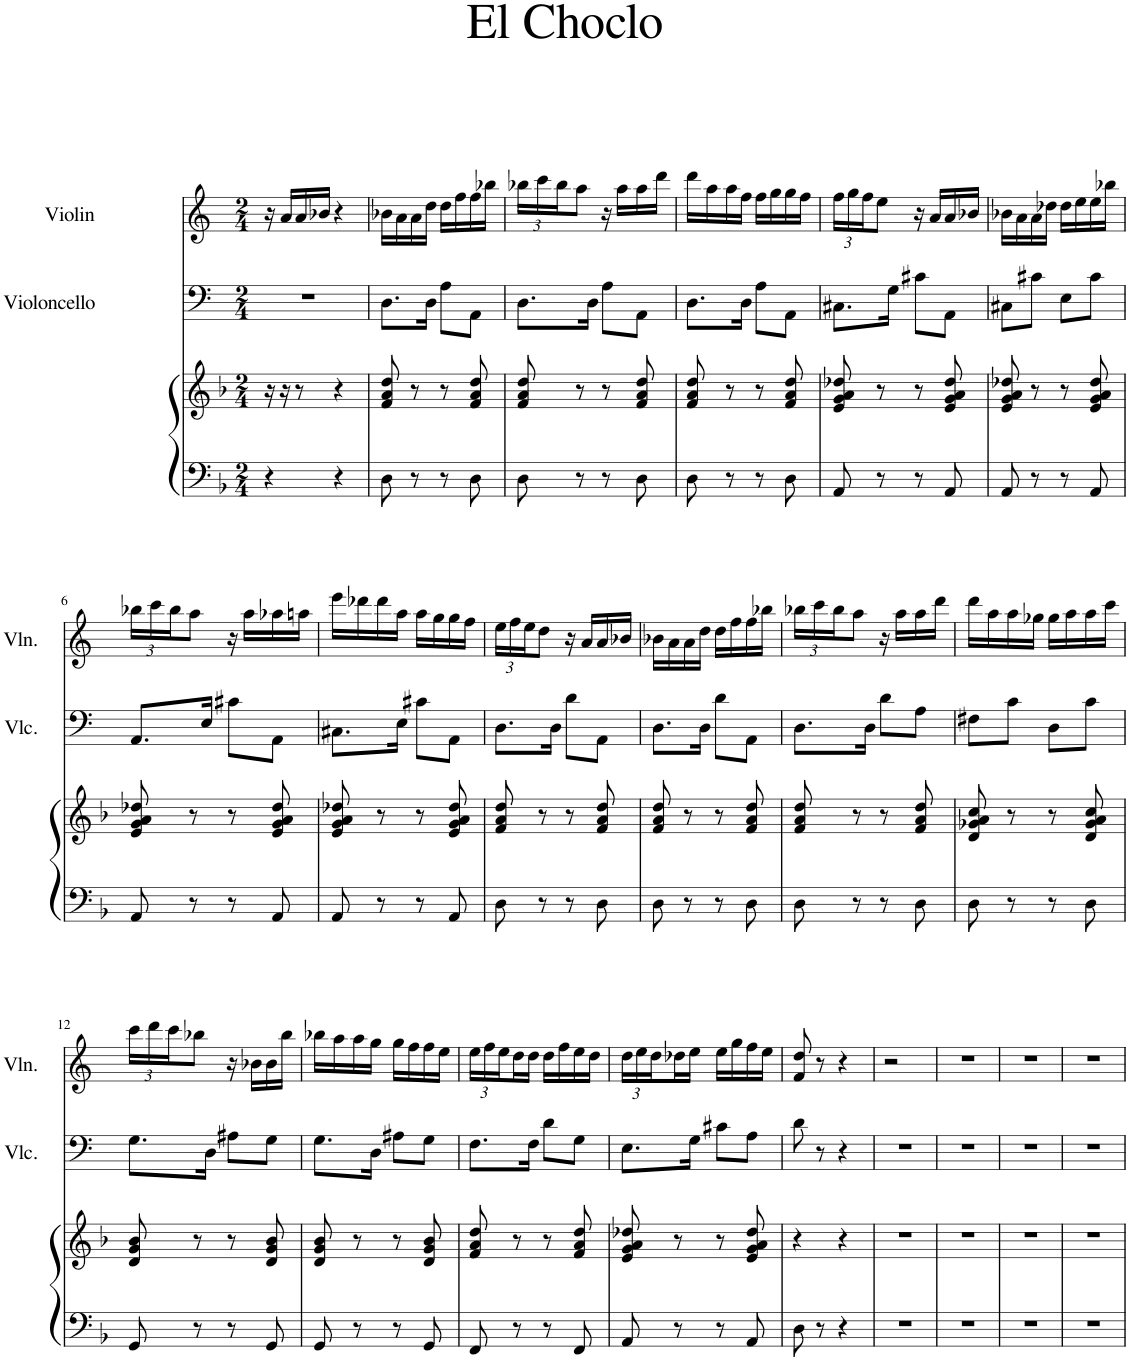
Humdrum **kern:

**kern	**kern	**kern	**kern
*part3	*part3	*part2	*part1
*staff4	*staff3	*staff2	*staff1
*I"Piano	*	*I"Violoncello	*I"Violin
*I'Pno	*	*I'Vlc.	*I'Vln.
*clefF4	*clefG2	*clefF4	*clefG2
*k[b-]	*k[b-]	*k[]	*k[]
*M2/4	*M2/4	*M2/4	*M2/4
=	=	=	=
4r	16r	2r	16r
.	16r	.	16a/LL
.	8r	.	16a/
.	.	.	16b-X/JJ
4r	4r	.	4r
=1	=1	=1	=1
8D\	8f/ 8a/ 8dd/	8.D\L	16b-X\LL
.	.	.	16a\
8r	8r	.	16a\
.	.	16D\Jk	16dd\JJ
8r	8r	8A\L	16dd\LL
.	.	.	16ff\
8D\	8f/ 8a/ 8dd/	8AA\J	16ff\
.	.	.	16bb-X\JJ
=2	=2	=2	=2
*	*	*	*Xbrackettup
8D\	8f/ 8a/ 8dd/	8.D\L	24bb-X\LL
.	.	.	24ccc\
.	.	.	24bb-\J
8r	8r	.	8aa\J
.	.	16D\Jk	.
8r	8r	8A\L	16r
.	.	.	16aa\LL
8D\	8f/ 8a/ 8dd/	8AA\J	16aa\
.	.	.	16ddd\JJ
=3	=3	=3	=3
8D\	8f/ 8a/ 8dd/	8.D\L	16ddd\LL
.	.	.	16aa\
8r	8r	.	16aa\
.	.	16D\Jk	16ff\JJ
8r	8r	8A\L	16ff\LL
.	.	.	16gg\
8D\	8f/ 8a/ 8dd/	8AA\J	16gg\
.	.	.	16ff\JJ
=4	=4	=4	=4
8AA/	8e/ 8g/ 8a/ 8dd-X/	8.C#X\L	24ff\LL
.	.	.	24gg\
.	.	.	24ff\J
8r	8r	.	8ee\J
.	.	16G\Jk	.
8r	8r	8c#X\L	16r
.	.	.	16a/LL
8AA/	8e/ 8g/ 8a/ 8dd-/	8AA\J	16a/
.	.	.	16b-X/JJ
=5	=5	=5	=5
8AA/	8e/ 8g/ 8a/ 8dd-X/	8C#X\L	16b-X\LL
.	.	.	16a\
8r	8r	8c#X\J	16a\
.	.	.	16dd-X\JJ
8r	8r	8E\L	16dd-\LL
.	.	.	16ee\
8AA/	8e/ 8g/ 8a/ 8dd-/	8c#\J	16ee\
.	.	.	16bb-X\JJ
!!LO:LB:g=z
=6	=6	=6	=6
8AA/	8e/ 8g/ 8a/ 8dd-X/	8.AA/L	24bb-X\LL
.	.	.	24ccc\
.	.	.	24bb-\J
8r	8r	.	8aa\J
.	.	16E/Jk	.
8r	8r	8c#X\L	16r
.	.	.	16aa\LL
8AA/	8e/ 8g/ 8a/ 8dd-/	8AA\J	16aa-X\
.	.	.	16aan\JJ
=7	=7	=7	=7
8AA/	8e/ 8g/ 8a/ 8dd-X/	8.C#X\L	16eee\LL
.	.	.	16ddd-X\
8r	8r	.	16ddd-\
.	.	16E\Jk	16aa\JJ
8r	8r	8c#X\L	16aa\LL
.	.	.	16gg\
8AA/	8e/ 8g/ 8a/ 8dd-/	8AA\J	16gg\
.	.	.	16ff\JJ
=8	=8	=8	=8
8D\	8f/ 8a/ 8dd/	8.D\L	24ee\LL
.	.	.	24ff\
.	.	.	24ee\J
8r	8r	.	8dd\J
.	.	16D\Jk	.
8r	8r	8d\L	16r
.	.	.	16a/LL
8D\	8f/ 8a/ 8dd/	8AA\J	16a/
.	.	.	16b-X/JJ
=9	=9	=9	=9
8D\	8f/ 8a/ 8dd/	8.D\L	16b-X\LL
.	.	.	16a\
8r	8r	.	16a\
.	.	16D\Jk	16dd\JJ
8r	8r	8d\L	16dd\LL
.	.	.	16ff\
8D\	8f/ 8a/ 8dd/	8AA\J	16ff\
.	.	.	16bb-X\JJ
=10	=10	=10	=10
8D\	8f/ 8a/ 8dd/	8.D\L	24bb-X\LL
.	.	.	24ccc\
.	.	.	24bb-\J
8r	8r	.	8aa\J
.	.	16D\Jk	.
8r	8r	8d\L	16r
.	.	.	16aa\LL
8D\	8f/ 8a/ 8dd/	8A\J	16aa\
.	.	.	16ddd\JJ
=11	=11	=11	=11
8D\	8d/ 8g-X/ 8a/ 8cc/	8F#X\L	16ddd\LL
.	.	.	16aa\
8r	8r	8c\J	16aa\
.	.	.	16gg-X\JJ
8r	8r	8D\L	16gg-\LL
.	.	.	16aa\
8D\	8d/ 8g-/ 8a/ 8cc/	8c\J	16aa\
.	.	.	16ccc\JJ
!!LO:LB:g=z
=12	=12	=12	=12
8GG/	8d/ 8g/ 8b-/	8.G\L	24ccc\LL
.	.	.	24ddd\
.	.	.	24ccc\J
8r	8r	.	8bb-X\J
.	.	16D\Jk	.
8r	8r	8A#X\L	16r
.	.	.	16b-X\LL
8GG/	8d/ 8g/ 8b-/	8G\J	16b-\
.	.	.	16bb-\JJ
=13	=13	=13	=13
8GG/	8d/ 8g/ 8b-/	8.G\L	16bb-X\LL
.	.	.	16aa\
8r	8r	.	16aa\
.	.	16D\Jk	16gg\JJ
8r	8r	8A#X\L	16gg\LL
.	.	.	16ff\
8GG/	8d/ 8g/ 8b-/	8G\J	16ff\
.	.	.	16ee\JJ
=14	=14	=14	=14
8FF/	8f/ 8a/ 8dd/	8.F\L	24ee\LL
.	.	.	24ff\
.	.	.	24ee\
8r	8r	.	16dd\
.	.	16F\Jk	16dd\JJ
8r	8r	8d\L	16dd\LL
.	.	.	16ff\
8FF/	8f/ 8a/ 8dd/	8G\J	16ee\
.	.	.	16dd\JJ
=15	=15	=15	=15
8AA/	8e/ 8g/ 8a/ 8dd-X/	8.E\L	24dd\LL
.	.	.	24ee\
.	.	.	24dd\
8r	8r	.	16dd-X\
.	.	16G\Jk	16ee\JJ
8r	8r	8c#X\L	16ee\LL
.	.	.	16gg\
8AA/	8e/ 8g/ 8a/ 8dd-/	8A\J	16ff\
.	.	.	16ee\JJ
=16	=16	=16	=16
8D\	4r	8d\	8f/ 8dd/
8r	.	8r	8r
4r	4r	4r	4r
=17	=17	=17	=17
2r	2r	2r	2r
=18	=18	=18	=18
2r	2r	2r	2r
=19	=19	=19	=19
2r	2r	2r	2r
=20	=20	=20	=20
2r	2r	2r	2r
=	=	=	=
*-	*-	*-	*-
